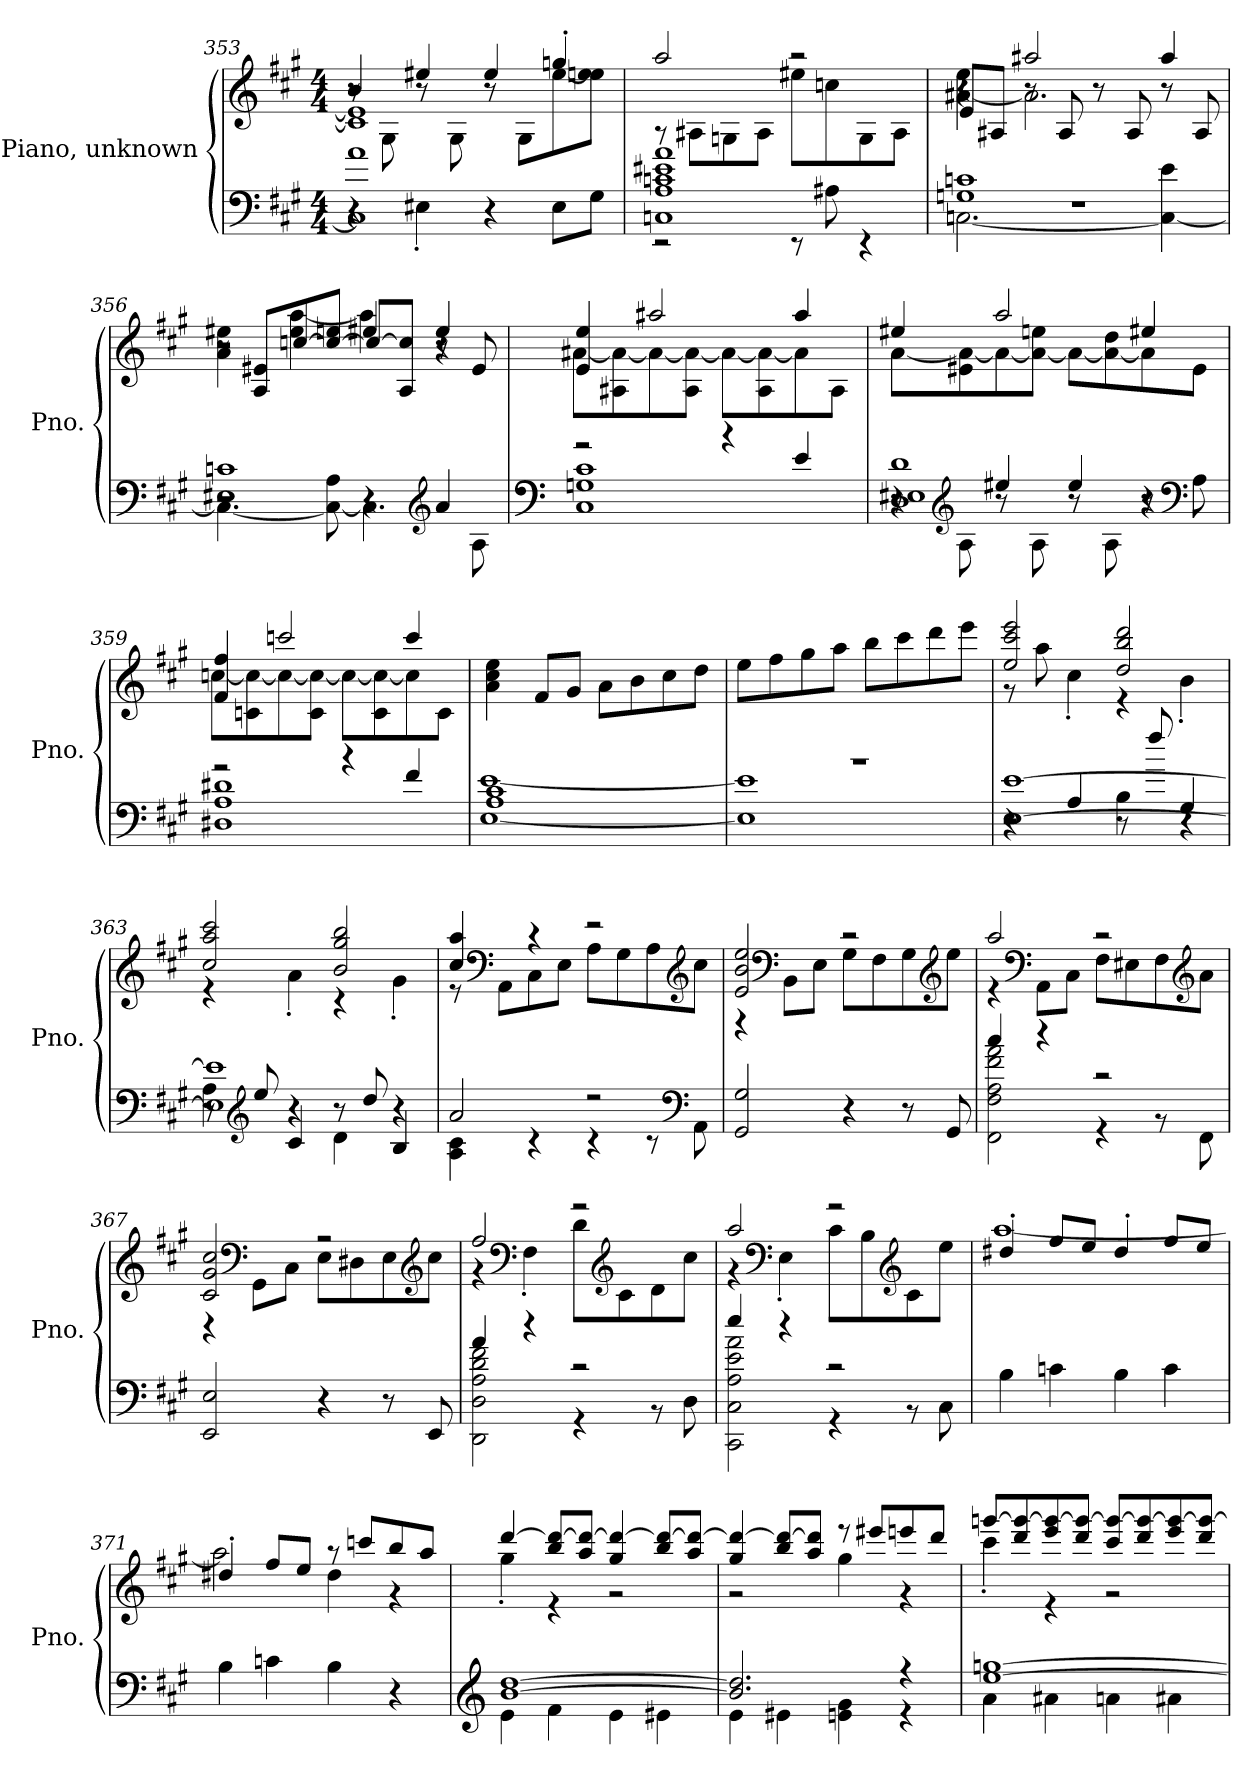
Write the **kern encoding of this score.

**kern	**kern
*part1	*part1
*staff2	*staff1
*I"Piano, unknown	*
*I'Pno.	*
*clefF4	*clefG2
*k[f#c#g#]	*k[f#c#g#]
*M4/4	*M4/4
=353	=353
*^	*^
*	*^	*	*^
1a	4r	1C#]	4b/	8r	1c#] 1e#]
.	.	.	.	8G#\	.
.	4E#X'\	.	4ee#X/	8r	.
.	.	.	.	8G#\	.
.	4r	.	4ee#/	8r	.
.	.	.	.	8G#\L	.
.	8E#\L	.	4ggn'/	[8ee#\	.
.	8G#\J	.	.	8een\ 8ee#\]J	.
*	*v	*v	*	*	*
*	*	*	*v	*v
!!LO:LB:g=z
=354	=354	=354	=354
1Cn 1A 1cn 1e#X 1a	2r	2aa/	8r
.	.	.	8A#X\L
.	.	.	8Gn\
.	.	.	8A#\J
.	8r	2r	8ee#X\L
.	8A#X\	.	8ccn\
.	4r	.	8G\
.	.	.	8A#\J
=355	=355	=355	=355
*	*^	*	*^
1r	[2.Cn\	1Gn 1cn	4r	[4a#X\ 4ee\	8e/L
.	.	.	.	.	8A#X/J
.	.	.	2aa#X/	2.a#\]	8r
.	.	.	.	.	8A#/
.	.	.	.	.	8r
.	.	.	.	.	8A#/
.	4C\_ 4e\	.	4aa#/	.	8r
.	.	.	.	.	8A#/
=356	=356	=356	=356	=356	=356
2r	4.C\_	1E#X 1cn	2r	4a\ 4ee#X\	8r
.	.	.	.	.	8A/ 8e#X/L
.	.	.	.	4ee#\ [4aa\	[8ccn/
.	8C\_ 8A\	.	.	.	8cc/_ 8een/J
4r	4.C\]	.	4ee#X/	4aa\]	8cc/L_
.	.	.	.	.	8A/ 8cc/]J
*clefG2	*	*	*	*	*
4a/	.	.	4ee#/	4r	8r
.	8A\	.	.	.	8e#/
*v	*v	*v	*	*	*
*	*v	*v	*v
!!LO:LB:g=z
=357	=357
*clefF4	*
*^	*^
2r	1C# 1Gn 1c#	4e/ 4ee/	[8a#X\L
.	.	.	8A#X\ 8a#\_
.	.	2aa#X/	8a#\_
.	.	.	8A#\ 8a#\_J
4r	.	.	8a#\L_
.	.	.	8A#\ 8a#\_
4e/	.	4aa#/	8a#\]
.	.	.	8A#\J
=358	=358	=358	=358
*	*^	*	*
4r	8r	1D 1E#X 1d	4ee#X/	[8a\L
*clefG2	*	*	*	*
.	8A\	.	.	8e#X\ 8a\_
4ee#X/	8r	.	2aa/	8a\_
.	8A\	.	.	8a\_ 8een\J
4ee#/	8r	.	.	8a\L_
.	8A\	.	.	8a\_ 8dd\
4r	8r	.	4ee#X/	8a\]
*clefF4	*	*	*	*
.	8A\	.	.	8e#\J
*	*v	*v	*	*
!!LO:LB:g=z	!!
=359	=359	=359	=359
2r	1D#X 1A 1d#X	4f#/ 4ff#/	[8ccn\L
.	.	.	8cn\ 8cc\_
.	.	2cccn/	8cc\_
.	.	.	8c\ 8cc\_J
4r	.	.	8cc\L_
.	.	.	8c\ 8cc\_
4f#/	.	4ccc/	8cc\]
.	.	.	8c\J
*	*	*v	*v
=360	=360	=360
1A 1c#	[1E [1e	4a\ 4cc#\ 4ee\
.	.	8f#/L
.	.	8g#/J
.	.	8a\L
.	.	8b\
.	.	8cc#\
.	.	8dd\J
=361	=361	=361
1r	1E] 1e]	8ee\L
.	.	8ff#\
.	.	8gg#\
.	.	8aa\J
.	.	8bb\L
.	.	8ccc#\
.	.	8ddd\
.	.	8eee\J
=362	=362	=362
*	*^	*^
4r	2r	[1E [1e	2ee/ 2ccc#/ 2eee/	8r
.	.	.	.	8aa\
4A/	.	.	.	4cc#'\
8r	4B\	.	2dd/ 2bb/ 2ddd/	4r
8ff#/	.	.	.	.
4G#/	4r	.	.	4b'\
!!LO:PB:g=z	!!
=363	=363	=363	=363	=363
8r	4A\	1E] 1e]	2cc#/ 2aa/ 2ccc#/	4r
*clefG2	*	*	*	*
8ee/	.	.	.	.
4c#/	4r	.	.	4a'\
8r	4d\	.	2b/ 2gg#/ 2bb/	4r
8dd/	.	.	.	.
4B/	4r	.	.	4g#'\
*	*v	*v	*	*
=364	=364	=364	=364
2a/	4A\ 4c#\	4cc#/ 4aa/	8r
*	*	*clefF4	*
.	.	.	8AA\L
.	4r	4r	8C#\
.	.	.	8E\J
2r	4r	2r	8A\L
.	.	.	8G#\
.	8r	.	8A\
*clefF4	*	*clefG2	*
.	8AA\	.	8cc#\J
*v	*v	*	*
=365	=365	=365
2GG#/ 2G#/	2e/ 2b/ 2ee/	4r
*	*clefF4	*
.	.	8BB\L
.	.	8E\J
4r	2r	8G#\L
.	.	8F#\
8r	.	8G#\
*	*clefG2	*
8GG#/	.	8ee\J
!!LO:LB:g=z	!!
=366	=366	=366
*^	*	*
4cc#/	2FF#\ 2F#\ 2A\ 2f#\ 2a\	2aa/	4r
*	*	*clefF4	*
4r	.	.	8AA\L
.	.	.	8C#\J
2r	4r	2r	8F#\L
.	.	.	8E#X\
.	8r	.	8F#\
*	*	*clefG2	*
.	8FF#\	.	8a\J
*v	*v	*	*
=367	=367	=367
2EE/ 2E/	2c#/ 2g#/ 2cc#/	4r
*	*clefF4	*
.	.	8GG#\L
.	.	8C#\J
4r	2r	8E\L
.	.	8D#X\
8r	.	8E\
*	*clefG2	*
8EE/	.	8cc#\J
=368	=368	=368
*^	*	*
4a/	2DD\ 2D\ 2A\ 2d\ 2f#\	2ff#/	4r
*	*	*clefF4	*
4r	.	.	4F#'\
2r	4r	2r	8d\L
*	*	*clefG2	*
.	.	.	8c#\
.	8r	.	8d\
.	8D\	.	8cc#\J
!!LO:LB:g=z	!!
=369	=369	=369	=369
4ee/	2CC#\ 2C#\ 2A\ 2e\ 2a\	2aa/	4r
*	*	*clefF4	*
4r	.	.	4E'\
2r	4r	2r	8c#\L
.	.	.	8B\
*	*	*clefG2	*
.	8r	.	8c#\
.	8C#\	.	8ee\J
*v	*v	*	*
=370	=370	=370
4B\	4dd#X'/	[1aa
4cn\	8ff#/L	.
.	8ee/J	.
4B\	4dd#'/	.
4c\	8ff#/L	.
.	8ee/J	.
=371	=371	=371
4B\	4dd#X'/	2aa\]
4cn\	8ff#/L	.
.	8ee/J	.
4B\	8r	4dd#\
.	8cccn/L	.
4r	8bb/	4r
.	8aa/J	.
=372	=372	=372
*clefG2	*	*
*^	*	*
[1b [1dd	4e\	[4ddd/	4gg#'\
.	4f#\	8bb/ 8ddd/_L	4r
.	.	8aa/ 8ddd/_J	.
.	4e\	4gg#/ 4ddd/_	2r
.	4e#X\	8bb/ 8ddd/_L	.
.	.	8aa/ 8ddd/_J	.
!!LO:LB:g=z	!!
=373	=373	=373	=373
2.b/] 2.dd/]	4e\	4gg#/ 4ddd/_	2r
.	4e#X\	8bb/ 8ddd/_L	.
.	.	8aa/ 8ddd/]J	.
.	4en\ 4g#\	8r	4gg#\
.	.	8eee#X/L	.
4r	4r	8eeen/	4r
.	.	8ddd/J	.
=374	=374	=374	=374
[1ee [1ggn	4a\	[8gggn/L	4ccc#'\
.	.	8ddd/ 8ggg/_	.
.	4a#X\	8eee/ 8ggg/_	4r
.	.	8ddd/ 8ggg/_J	.
.	4an\	8ccc#/ 8ggg/_L	2r
.	.	8ddd/ 8ggg/_	.
.	4a#X\	8eee/ 8ggg/_	.
.	.	8ddd/ 8ggg/_J	.
*v	*v	*	*
*	*v	*v
=	=
*-	*-
